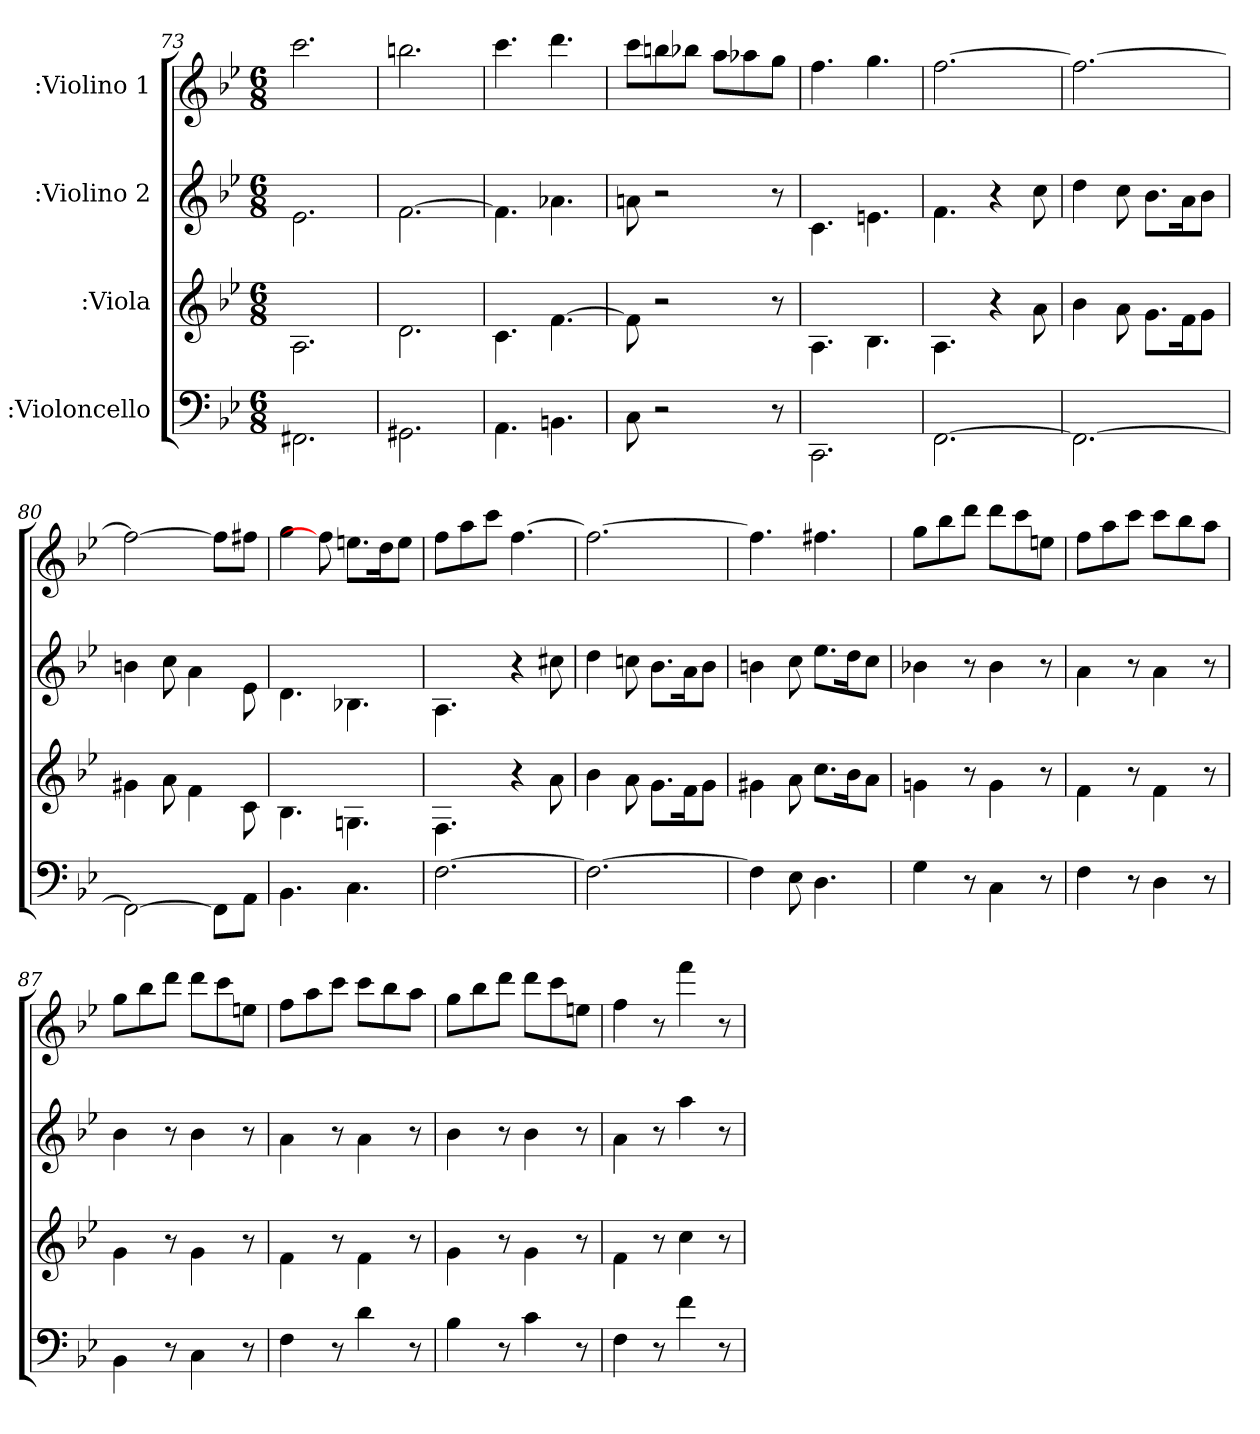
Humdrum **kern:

**kern	**kern	**kern	**kern
*part4	*part3	*part2	*part1
*staff4	*staff3	*staff2	*staff1
*I":Violoncello	*I":Viola	*I":Violino 2	*I":Violino 1
*k[b-e-]	*k[b-e-]	*k[b-e-]	*k[b-e-]
*B-:	*B-:	*B-:	*B-:
*M6/8	*M6/8	*M6/8	*M6/8
=73	=73	=73	=73
2.FF#X\	2.A\	2.e-\	2.ccc\
=74	=74	=74	=74
2.GG#X\	2.d\	[2.f\	2.bbn\
=75	=75	=75	=75
4.AA\	4.c\	4.f\]	4.ccc\
4.BBn\	[4.f\	4.a-X\	4.ddd\
=76	=76	=76	=76
8C\	8f\]	8an\	8ccc\L
2r	2r	2r	8bbn\
.	.	.	8bb-X\J
.	.	.	8aa\L
.	.	.	8aa-X\
8r	8r	8r	8gg\J
=77	=77	=77	=77
2.CC\	4.A\	4.c\	4.ff\
.	4.B-\	4.en\	4.gg\
=78	=78	=78	=78
[2.FF\	4.A\	4.f\	[2.ff\
.	4r	4r	.
.	8a\	8cc\	.
=79	=79	=79	=79
2.FF\_	4b-\	4dd\	2.ff\_
.	8a\	8cc\	.
.	8.g\L	8.b-\L	.
.	16f\K	16a\K	.
.	8g\J	8b-\J	.
=80	=80	=80	=80
2FF\_	4g#X\	4bn\	2ff\_
.	8a\	8cc\	.
.	4f\	4a\	.
8FF\L]	.	.	8ff\L]
8AA\J	8c\	8e-\	8ff#X\J
=81	=81	=81	=81
4.BB-\	4.B-\	4.d\	4gg\
.	.	.	8ffn\]
4.C\	4.Gn\	4.B-X\	8.een\L
.	.	.	16dd\K
.	.	.	8ee\J
=82	=82	=82	=82
[2.F\	4.F\	4.A\	8ff\L
.	.	.	8aa\
.	.	.	8ccc\J
.	4r	4r	[4.ff\
.	8a\	8cc#X\	.
=83	=83	=83	=83
2.F\_	4b-\	4dd\	2.ff\_
.	8a\	8ccn\	.
.	8.g\L	8.b-\L	.
.	16f\K	16a\K	.
.	8g\J	8b-\J	.
=84	=84	=84	=84
4F\]	4g#X\	4bn\	4.ff\]
8E-\	8a\	8cc\	.
4.D\	8.cc\L	8.ee-\L	4.ff#X\
.	16b-\K	16dd\K	.
.	8a\J	8cc\J	.
=85	=85	=85	=85
4G\	4gn\	4b-X\	8gg\L
.	.	.	8bb-\
8r	8r	8r	8ddd\J
4C\	4g\	4b-\	8ddd\L
.	.	.	8ccc\
8r	8r	8r	8een\J
=86	=86	=86	=86
4F\	4f\	4a\	8ff\L
.	.	.	8aa\
8r	8r	8r	8ccc\J
4D\	4f\	4a\	8ccc\L
.	.	.	8bb-\
8r	8r	8r	8aa\J
=87	=87	=87	=87
4BB-\	4g\	4b-\	8gg\L
.	.	.	8bb-\
8r	8r	8r	8ddd\J
4C\	4g\	4b-\	8ddd\L
.	.	.	8ccc\
8r	8r	8r	8een\J
=88	=88	=88	=88
4F\	4f\	4a\	8ff\L
.	.	.	8aa\
8r	8r	8r	8ccc\J
4d\	4f\	4a\	8ccc\L
.	.	.	8bb-\
8r	8r	8r	8aa\J
=89	=89	=89	=89
4B-\	4g\	4b-\	8gg\L
.	.	.	8bb-\
8r	8r	8r	8ddd\J
4c\	4g\	4b-\	8ddd\L
.	.	.	8ccc\
8r	8r	8r	8een\J
=90	=90	=90	=90
4F\	4f\	4a\	4ff\
8r	8r	8r	8r
4f\	4cc\	4aa\	4fff\
8r	8r	8r	8r
=	=	=	=
*-	*-	*-	*-
